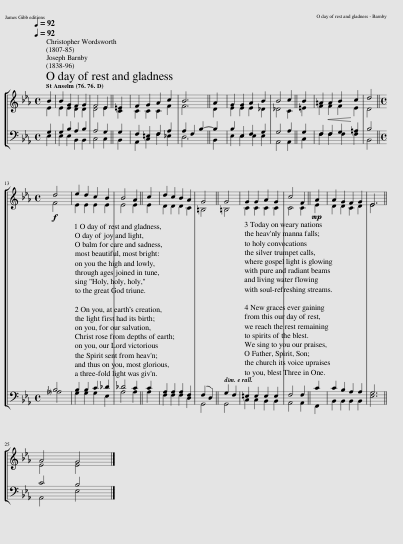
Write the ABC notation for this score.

X:1
%%score [ ( 1 2 ) ( 3 4 ) ]
L:1/8
Q:1/4=92
M:4/4
I:linebreak $
K:Eb
V:1 treble
V:2 treble
V:3 bass
V:4 bass
V:1
 B2 | B2 G2 F2 G2 | F4 E2 || =E2 | F2 G2 A2 c2 | %5
 B6 || A2 | G2 G2 A2 B2 | B4 c2 || B2 | %10
 =A2!<(! A2 B2!<)! c2 | d4 ||$[M:4/4]!f! d4 | e2 d2 c2 B2 | B4 A2 || %15
 c2 | d2 c2 B2 A2 | G4 || G4 | G2 G2 A2 G2 | %20
 c4 F2 ||!mp! A2 | A2 G2 F2 G2 | E6 ||$ A4 G4 |] %25
V:2
 E2 | E2 E2 D2 D2 | D4 E2 || C2 | C2 C2 C2 F2 | %5
 F6 || D2 | E2 E2 E2 _D2 | _D4 C2 || =E2 | %10
 F2 F2 F2 E2 | D4 ||$[M:4/4] F4 | E2 E2 E2 E2 | E4 E2 || %15
 E2 | D2 D2 D2 C2 | =B,4 || =B,4 | C2 C2 C2 C2 | %20
 C4 C2 || E2 | D2 D2 C2 D2 | E6 ||$ E4 E4 |] %25
V:3
 G,2 | G,2 B,2 A,2 B,2 | A,4 G,2 || G,2 | F,2 =E,2 F,2 A,2 | %5
 A,2 F,2 B,2- || B,2 | B,2 E,2 F,2 G,2 | G,4 A,2 || G,2 | %10
 F,2 F,2 G,2 =A,2 | B,4 ||$[M:4/4] B,4 | B,2 B,2 C2 _D2 | _D4 C2 || %15
 C2 | A,2 A,2 A,2 F,2 | (F,2 D,2) || G,2 F,2 | =E,2 E,2 E,2 E,2 | %20
 F,4 F,2 || C2 | C2 B,2 A,2 A,2 | G,6 ||$ C4 B,4 |] %25
V:4
 E,2 | E,2 E,2 B,,2 B,,2 | C,4 C,2 || B,,2 | A,,2 C,2 F,2 _E,2 | %5
 D,6 || B,,2 | E,2 E,2 E,2 E,2 | A,,4 A,,2 || C,2 | %10
 F,2 F,2 F,2 F,2 | B,,4 ||$[M:4/4] !courtesy!_A,4 | G,2 G,2 G,2 E,2 | A,4 A,2 || %15
 A,2 | F,2 F,2 F,2 D,2 | G,,4 || G,,4 | C,2 C,2 B,,2 B,,2 | %20
 A,,4 A,,2 || F,,2 | B,,2 B,,2 B,,2 B,,2 | E,6 ||$ A,,4 E,4 |] %25
